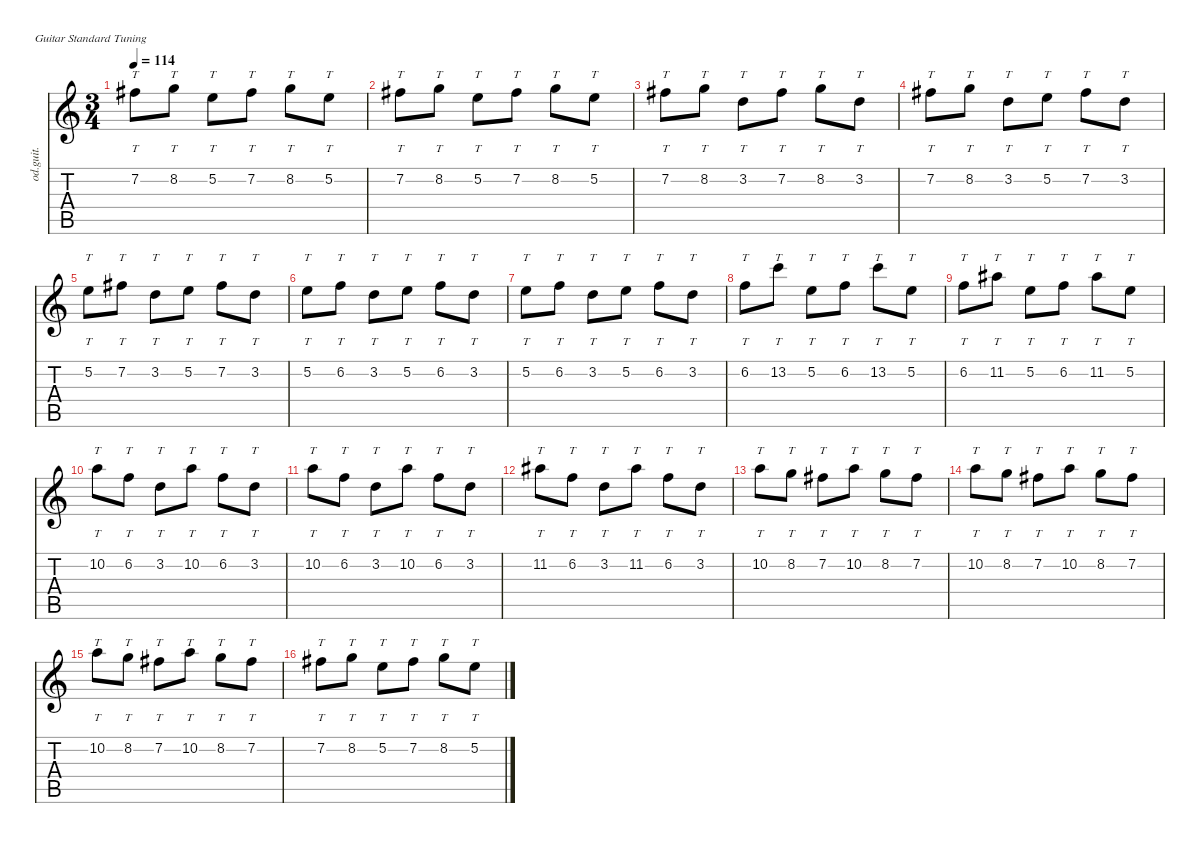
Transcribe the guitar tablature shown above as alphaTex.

\defaultSystemsLayout 4
\hideDynamics
\bracketExtendMode nobrackets
\otherSystemsTrackNameOrientation horizontal
\track ("Lead guitar 1" "od.guit.") {solo instrument overdrivenguitar}
\staff {score tabs}
\tuning (E4 B3 G3 D3 A2 E2)
\ts (3 4)
\tempo 114
\clef g2
\ks c
7.2{acc #}.8{tt dy f beam Down} 8.2.8{tt beam Down} 5.2.8{tt beam Down} 7.2{acc #}.8{tt beam Down} 8.2.8{tt beam Down} 5.2.8{tt beam Down} |
7.2{acc #}.8{tt beam Down} 8.2.8{tt beam Down} 5.2.8{tt beam Down} 7.2{acc #}.8{tt beam Down} 8.2.8{tt beam Down} 5.2.8{tt beam Down} |
7.2{acc #}.8{tt beam Down} 8.2.8{tt beam Down} 3.2.8{tt beam Down} 7.2{acc #}.8{tt beam Down} 8.2.8{tt beam Down} 3.2.8{tt beam Down} |
7.2{acc #}.8{tt beam Down} 8.2.8{tt beam Down} 3.2.8{tt beam Down} 5.2.8{tt beam Down} 7.2{acc #}.8{tt beam Down} 3.2.8{tt beam Down} |
5.2.8{tt beam Down} 7.2{acc #}.8{tt beam Down} 3.2.8{tt beam Down} 5.2.8{tt beam Down} 7.2{acc #}.8{tt beam Down} 3.2.8{tt beam Down} |
5.2.8{tt beam Down} 6.2.8{tt beam Down} 3.2.8{tt beam Down} 5.2.8{tt beam Down} 6.2.8{tt beam Down} 3.2.8{tt beam Down} |
5.2.8{tt beam Down} 6.2.8{tt beam Down} 3.2.8{tt beam Down} 5.2.8{tt beam Down} 6.2.8{tt beam Down} 3.2.8{tt beam Down} |
6.2.8{tt beam Down} 13.2.8{tt beam Down} 5.2.8{tt beam Down} 6.2.8{tt beam Down} 13.2.8{tt beam Down} 5.2.8{tt beam Down} |
6.2.8{tt beam Down} 11.2{acc #}.8{tt beam Down} 5.2.8{tt beam Down} 6.2.8{tt beam Down} 11.2{acc #}.8{tt beam Down} 5.2.8{tt beam Down} |
10.2.8{tt beam Down} 6.2.8{tt beam Down} 3.2.8{tt beam Down} 10.2.8{tt beam Down} 6.2.8{tt beam Down} 3.2.8{tt beam Down} |
10.2.8{tt beam Down} 6.2.8{tt beam Down} 3.2.8{tt beam Down} 10.2.8{tt beam Down} 6.2.8{tt beam Down} 3.2.8{tt beam Down} |
11.2{acc #}.8{tt beam Down} 6.2.8{tt beam Down} 3.2.8{tt beam Down} 11.2{acc #}.8{tt beam Down} 6.2.8{tt beam Down} 3.2.8{tt beam Down} |
10.2.8{tt beam Down} 8.2.8{tt beam Down} 7.2{acc #}.8{tt beam Down} 10.2.8{tt beam Down} 8.2.8{tt beam Down} 7.2{acc #}.8{tt beam Down} |
10.2.8{tt beam Down} 8.2.8{tt beam Down} 7.2{acc #}.8{tt beam Down} 10.2.8{tt beam Down} 8.2.8{tt beam Down} 7.2{acc #}.8{tt beam Down} |
10.2.8{tt beam Down} 8.2.8{tt beam Down} 7.2{acc #}.8{tt beam Down} 10.2.8{tt beam Down} 8.2.8{tt beam Down} 7.2{acc #}.8{tt beam Down} |
7.2{acc #}.8{tt beam Down} 8.2.8{tt beam Down} 5.2.8{tt beam Down} 7.2{acc #}.8{tt beam Down} 8.2.8{tt beam Down} 5.2.8{tt beam Down}
